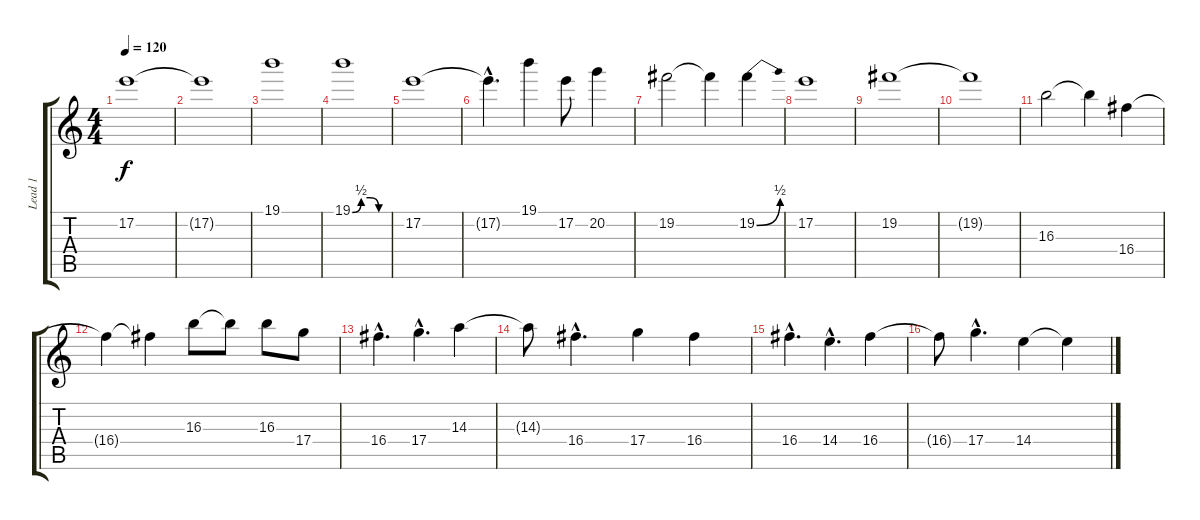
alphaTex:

\track ("Lead 1" "Lead 1") {instrument distortionguitar}
\staff {score tabs}
\tuning (E4 B3 G3 D3 A2 E2) {hide}
\ts (4 4)
\tempo 120
\clef g2
\ks c
17.2.1{dy f} |
17.2{t}.1 |
19.1.1 |
19.1{be (custom 0 0 15 2 30 2 45 0 60 0)}.1 |
17.2.1 |
17.2{hac t}.4{d} 19.1.4 17.2.8 20.2.4 |
19.2.2 19.2{t}.4 19.2{be (bend 0 0 60 2)}.4 |
17.2.1 |
19.2.1 |
19.2{t}.1 |
16.3.2 16.3{t}.4 16.4.4 |
16.4{t}.4 16.4{t}.4 16.3.8 16.3{t}.8 16.3.8 17.4.8 |
16.4{hac}.4{d} 17.4{hac}.4{d} 14.3.4 |
14.3{t}.8 16.4{hac}.4{d} 17.4.4 16.4.4 |
16.4{hac}.4{d} 14.4{hac}.4{d} 16.4.4 |
16.4{t}.8 17.4{hac}.4{d} 14.4.4 14.4{t}.4
